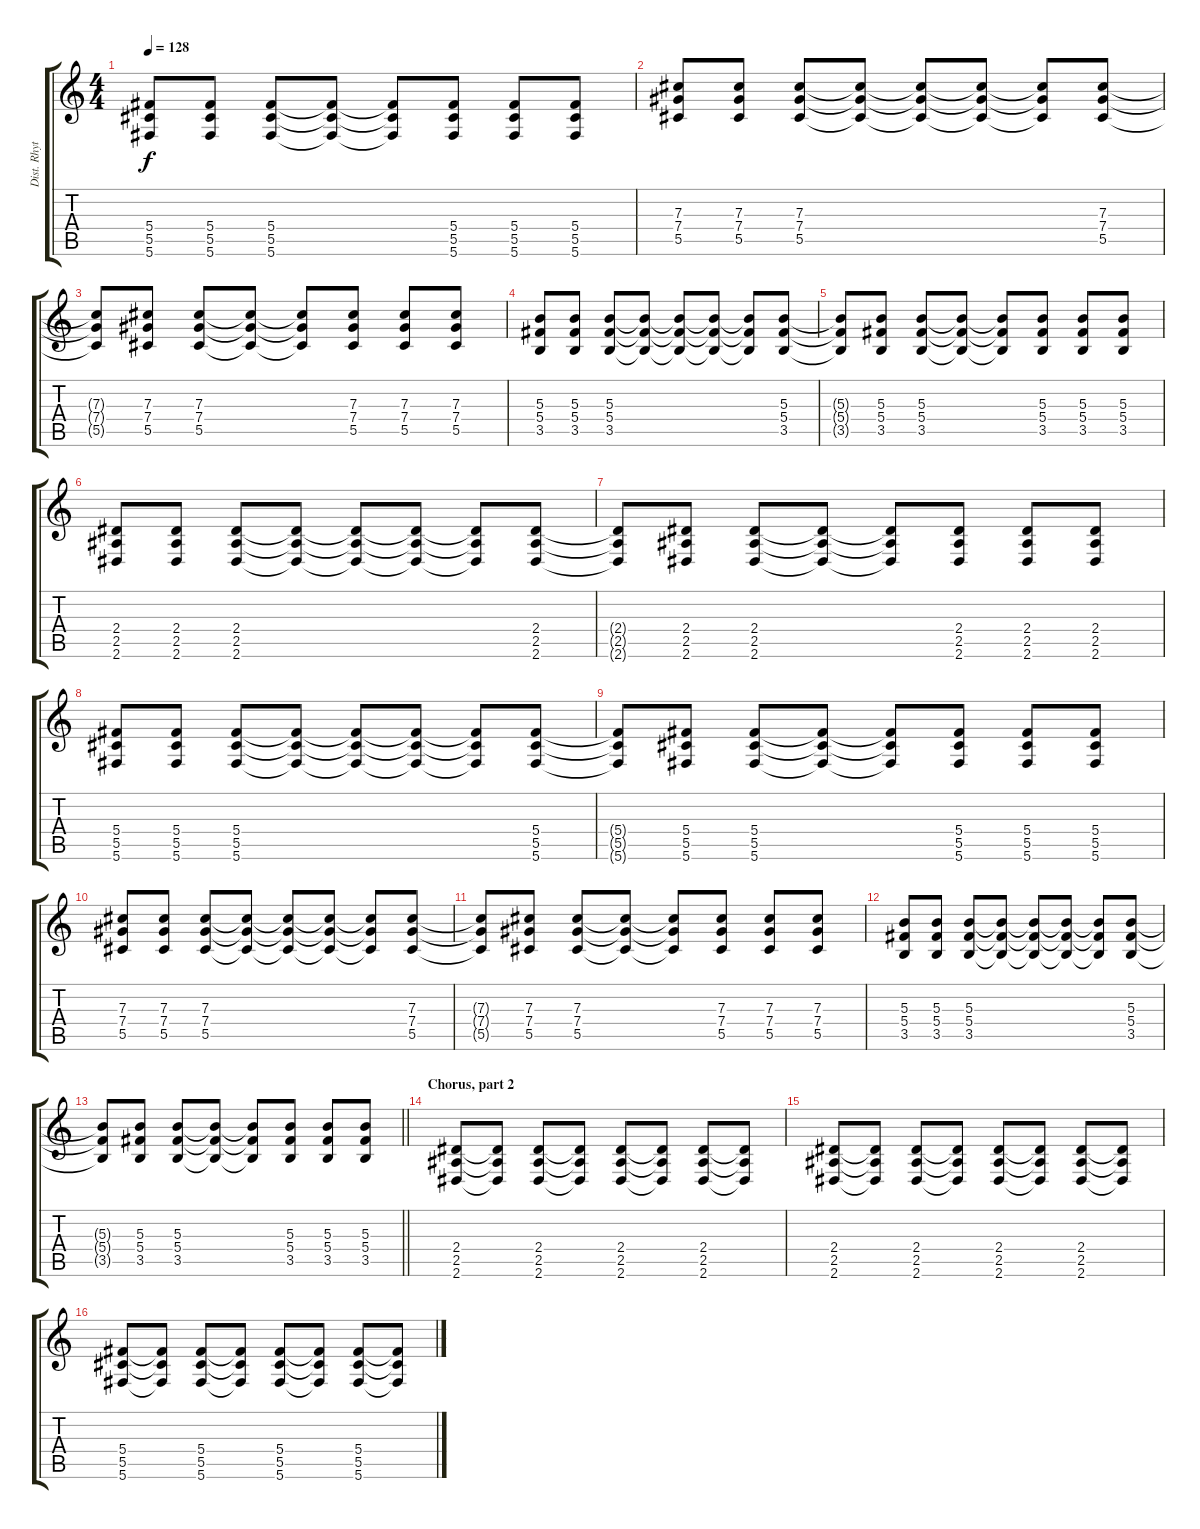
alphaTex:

\track ("Dist. Rhytm Guitar [L]" "Dist. Rhyt") {instrument distortionguitar}
\staff {score tabs}
\tuning (Eb4 Bb3 Gb3 Db3 Ab2 Db2) {hide}
\ts (4 4)
\tempo 128
\clef g2
\ks c
(5.4{t} 5.5{t} 5.6{t}).8{dy f} (5.4 5.5 5.6).8 (5.4 5.5 5.6).8 (5.4{t} 5.5{t} 5.6{t}).8 (5.4{t} 5.5{t} 5.6{t}).8 (5.4 5.5 5.6).8 (5.4 5.5 5.6).8 (5.4 5.5 5.6).8 |
(7.3 7.4 5.5).8 (7.3 7.4 5.5).8 (7.3 7.4 5.5).8 (7.3{t} 7.4{t} 5.5{t}).8 (7.3{t} 7.4{t} 5.5{t}).8 (7.3{t} 7.4{t} 5.5{t}).8 (7.3{t} 7.4{t} 5.5{t}).8 (7.3 7.4 5.5).8 |
(7.3{t} 7.4{t} 5.5{t}).8 (7.3 7.4 5.5).8 (7.3 7.4 5.5).8 (7.3{t} 7.4{t} 5.5{t}).8 (7.3{t} 7.4{t} 5.5{t}).8 (7.3 7.4 5.5).8 (7.3 7.4 5.5).8 (7.3 7.4 5.5).8 |
(5.3 5.4 3.5).8 (5.3 5.4 3.5).8 (5.3 5.4 3.5).8 (5.3{t} 5.4{t} 3.5{t}).8 (5.3{t} 5.4{t} 3.5{t}).8 (5.3{t} 5.4{t} 3.5{t}).8 (5.3{t} 5.4{t} 3.5{t}).8 (5.3 5.4 3.5).8 |
(5.3{t} 5.4{t} 3.5{t}).8 (5.3 5.4 3.5).8 (5.3 5.4 3.5).8 (5.3{t} 5.4{t} 3.5{t}).8 (5.3{t} 5.4{t} 3.5{t}).8 (5.3 5.4 3.5).8 (5.3 5.4 3.5).8 (5.3 5.4 3.5).8 |
(2.4 2.5 2.6).8 (2.4 2.5 2.6).8 (2.4 2.5 2.6).8 (2.4{t} 2.5{t} 2.6{t}).8 (2.4{t} 2.5{t} 2.6{t}).8 (2.4{t} 2.5{t} 2.6{t}).8 (2.4{t} 2.5{t} 2.6{t}).8 (2.4 2.5 2.6).8 |
(2.4{t} 2.5{t} 2.6{t}).8 (2.4 2.5 2.6).8 (2.4 2.5 2.6).8 (2.4{t} 2.5{t} 2.6{t}).8 (2.4{t} 2.5{t} 2.6{t}).8 (2.4 2.5 2.6).8 (2.4 2.5 2.6).8 (2.4 2.5 2.6).8 |
(5.4 5.5 5.6).8 (5.4 5.5 5.6).8 (5.4 5.5 5.6).8 (5.4{t} 5.5{t} 5.6{t}).8 (5.4{t} 5.5{t} 5.6{t}).8 (5.4{t} 5.5{t} 5.6{t}).8 (5.4{t} 5.5{t} 5.6{t}).8 (5.4 5.5 5.6).8 |
(5.4{t} 5.5{t} 5.6{t}).8 (5.4 5.5 5.6).8 (5.4 5.5 5.6).8 (5.4{t} 5.5{t} 5.6{t}).8 (5.4{t} 5.5{t} 5.6{t}).8 (5.4 5.5 5.6).8 (5.4 5.5 5.6).8 (5.4 5.5 5.6).8 |
(7.3 7.4 5.5).8 (7.3 7.4 5.5).8 (7.3 7.4 5.5).8 (7.3{t} 7.4{t} 5.5{t}).8 (7.3{t} 7.4{t} 5.5{t}).8 (7.3{t} 7.4{t} 5.5{t}).8 (7.3{t} 7.4{t} 5.5{t}).8 (7.3 7.4 5.5).8 |
(7.3{t} 7.4{t} 5.5{t}).8 (7.3 7.4 5.5).8 (7.3 7.4 5.5).8 (7.3{t} 7.4{t} 5.5{t}).8 (7.3{t} 7.4{t} 5.5{t}).8 (7.3 7.4 5.5).8 (7.3 7.4 5.5).8 (7.3 7.4 5.5).8 |
(5.3 5.4 3.5).8 (5.3 5.4 3.5).8 (5.3 5.4 3.5).8 (5.3{t} 5.4{t} 3.5{t}).8 (5.3{t} 5.4{t} 3.5{t}).8 (5.3{t} 5.4{t} 3.5{t}).8 (5.3{t} 5.4{t} 3.5{t}).8 (5.3 5.4 3.5).8 |
\barLineRight lightlight
(5.3{t} 5.4{t} 3.5{t}).8 (5.3 5.4 3.5).8 (5.3 5.4 3.5).8 (5.3{t} 5.4{t} 3.5{t}).8 (5.3{t} 5.4{t} 3.5{t}).8 (5.3 5.4 3.5).8 (5.3 5.4 3.5).8 (5.3 5.4 3.5).8 |
\section ("" "Chorus, part 2")
(2.4 2.5 2.6).8 (2.4{t} 2.5{t} 2.6{t}).8 (2.4 2.5 2.6).8 (2.4{t} 2.5{t} 2.6{t}).8 (2.4 2.5 2.6).8 (2.4{t} 2.5{t} 2.6{t}).8 (2.4 2.5 2.6).8 (2.4{t} 2.5{t} 2.6{t}).8 |
(2.4 2.5 2.6).8 (2.4{t} 2.5{t} 2.6{t}).8 (2.4 2.5 2.6).8 (2.4{t} 2.5{t} 2.6{t}).8 (2.4 2.5 2.6).8 (2.4{t} 2.5{t} 2.6{t}).8 (2.4 2.5 2.6).8 (2.4{t} 2.5{t} 2.6{t}).8 |
(5.4 5.5 5.6).8 (5.4{t} 5.5{t} 5.6{t}).8 (5.4 5.5 5.6).8 (5.4{t} 5.5{t} 5.6{t}).8 (5.4 5.5 5.6).8 (5.4{t} 5.5{t} 5.6{t}).8 (5.4 5.5 5.6).8 (5.4{t} 5.5{t} 5.6{t}).8
